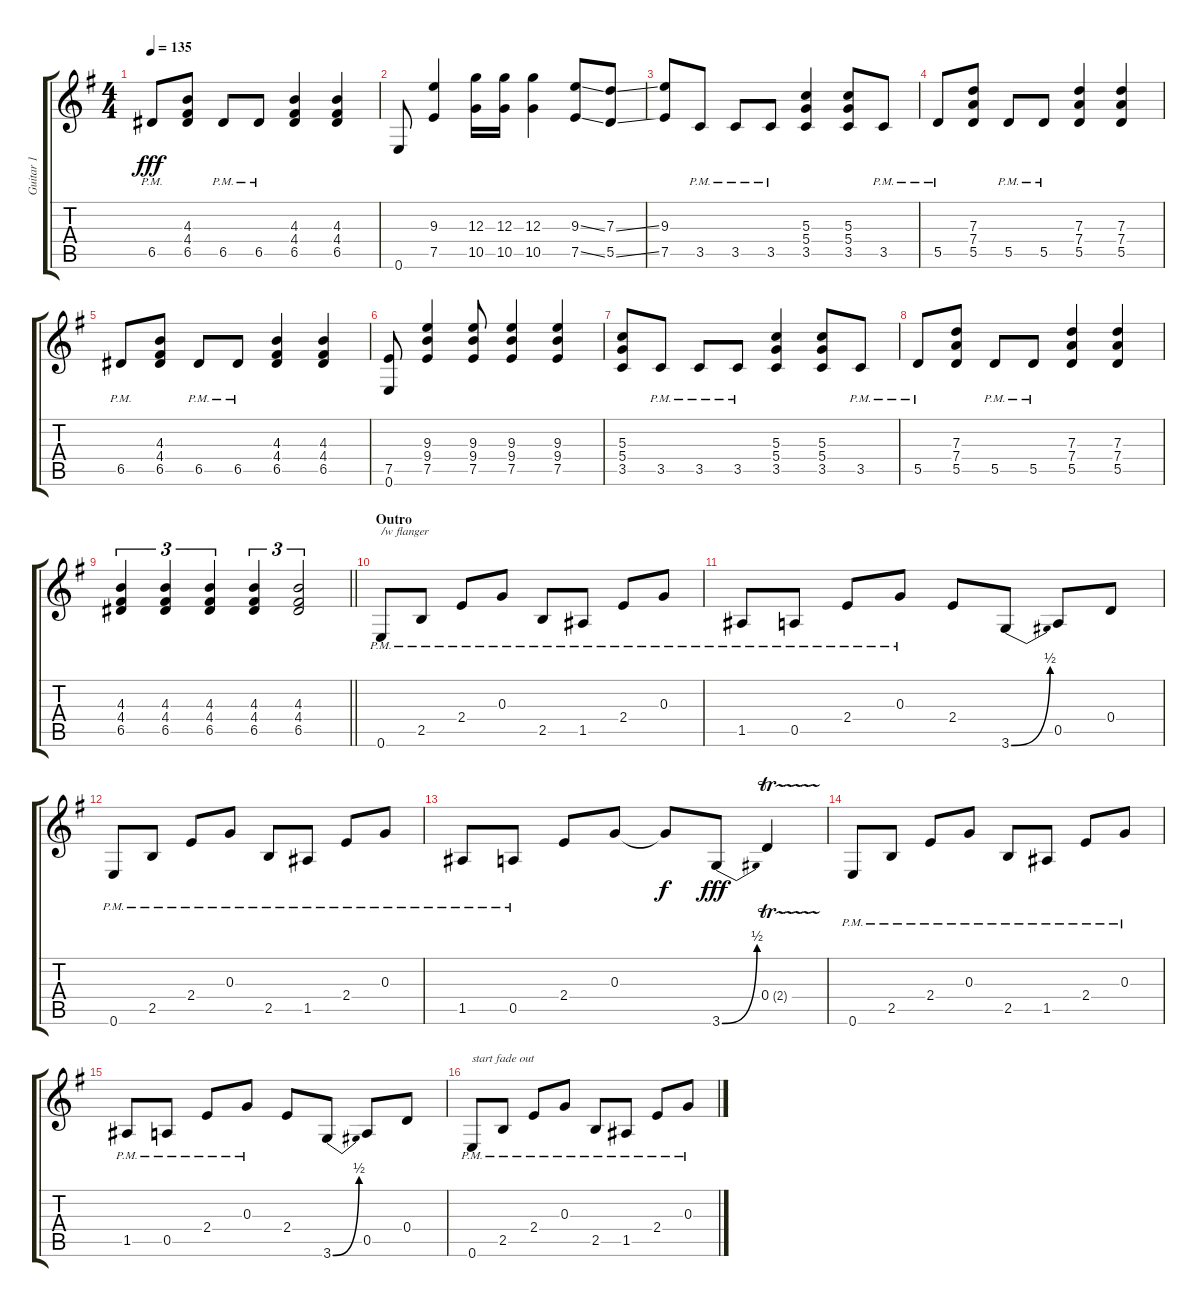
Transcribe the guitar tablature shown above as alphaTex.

\track ("Guitar 1" "Guitar 1") {instrument distortionguitar}
\staff {score tabs}
\tuning (E4 B3 G3 D3 A2 E2) {hide}
\ts (4 4)
\tempo 135
\clef g2
\ks g
6.5{pm}.8{dy fff} (4.3 4.4 6.5).8 6.5{pm}.8 6.5{pm}.8 (4.3 4.4 6.5).4 (4.3 4.4 6.5).4 |
0.6.8 (9.3 7.5).4 (12.3 10.5).16 (12.3 10.5).16 (12.3 10.5).4 (9.3{ss} 7.5{ss}).8 (7.3{ss} 5.5{ss}).8 |
(9.3 7.5).8 3.5{pm}.8 3.5{pm}.8 3.5{pm}.8 (5.3 5.4 3.5).4 (5.3 5.4 3.5).8 3.5{pm}.8 |
5.5{pm}.8 (7.3 7.4 5.5).8 5.5{pm}.8 5.5{pm}.8 (7.3 7.4 5.5).4 (7.3 7.4 5.5).4 |
6.5{pm}.8 (4.3 4.4 6.5).8 6.5{pm}.8 6.5{pm}.8 (4.3 4.4 6.5).4 (4.3 4.4 6.5).4 |
(7.5 0.6).8 (9.3 9.4 7.5).4 (9.3 9.4 7.5).8 (9.3 9.4 7.5).4 (9.3 9.4 7.5).4 |
(5.3 5.4 3.5).8 3.5{pm}.8 3.5{pm}.8 3.5{pm}.8 (5.3 5.4 3.5).4 (5.3 5.4 3.5).8 3.5{pm}.8 |
5.5{pm}.8 (7.3 7.4 5.5).8 5.5{pm}.8 5.5{pm}.8 (7.3 7.4 5.5).4 (7.3 7.4 5.5).4 |
\barLineRight lightlight
(4.3 4.4 6.5).4{tu (3 2)} (4.3 4.4 6.5).4{tu (3 2)} (4.3 4.4 6.5).4{tu (3 2)} (4.3 4.4 6.5).4{tu (3 2)} (4.3 4.4 6.5).2{tu (3 2)} |
\section ("" "Outro")
0.6{pm}.8{txt "/w flanger"} 2.5{pm}.8 2.4{pm}.8 0.3{pm}.8 2.5{pm}.8 1.5{pm}.8 2.4{pm}.8 0.3{pm}.8 |
1.5{pm}.8 0.5{pm}.8 2.4{pm}.8 0.3{pm}.8 2.4.8 3.6{be (bend 0 0 60 2)}.8 0.5.8 0.4.8 |
0.6{pm}.8 2.5{pm}.8 2.4{pm}.8 0.3{pm}.8 2.5{pm}.8 1.5{pm}.8 2.4{pm}.8 0.3{pm}.8 |
1.5{pm}.8 0.5{pm}.8 2.4.8 0.3.8 0.3{t}.8{dy f} 3.6{be (bend 0 0 60 2)}.8{dy fff} 0.4{tr (2 16)}.4 |
0.6{pm}.8 2.5{pm}.8 2.4{pm}.8 0.3{pm}.8 2.5{pm}.8 1.5{pm}.8 2.4{pm}.8 0.3{pm}.8 |
1.5{pm}.8 0.5{pm}.8 2.4{pm}.8 0.3{pm}.8 2.4.8 3.6{be (bend 0 0 60 2)}.8 0.5.8 0.4.8 |
0.6{pm}.8{txt "start fade out" volume 6} 2.5{pm}.8 2.4{pm}.8 0.3{pm}.8 2.5{pm}.8 1.5{pm}.8 2.4{pm}.8 0.3{pm}.8
